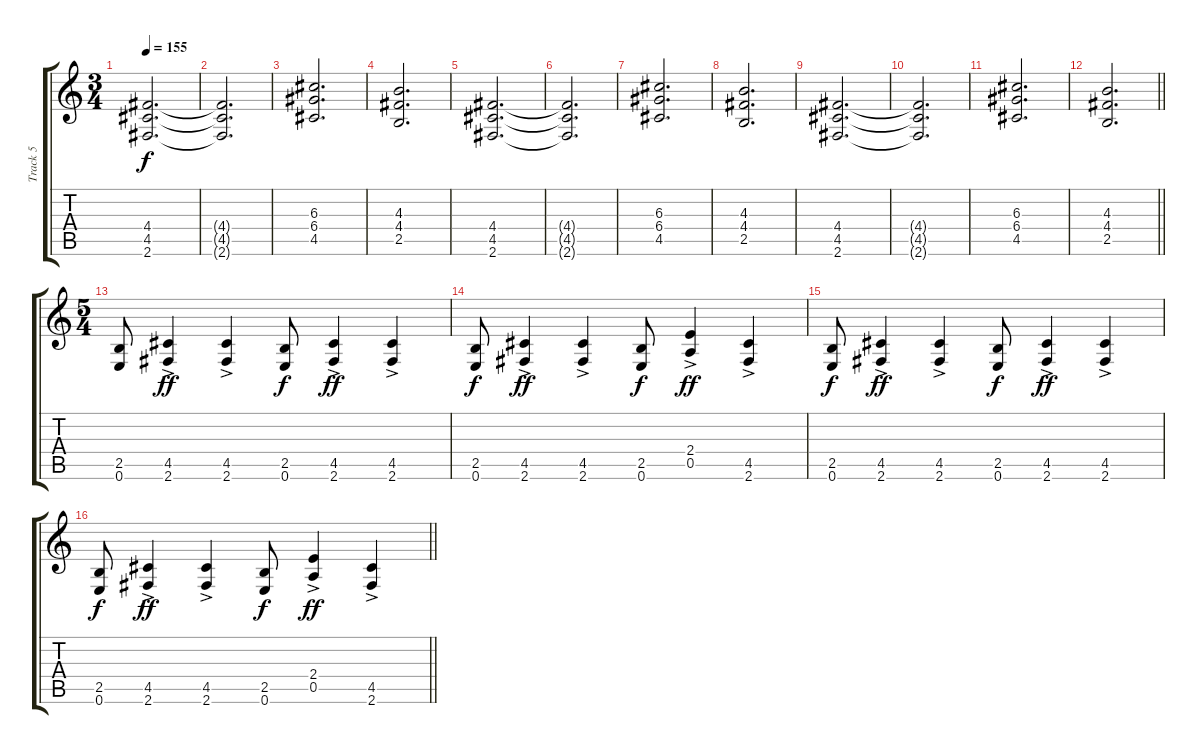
\track ("Track 5" "Track 5") {instrument distortionguitar}
\staff {score tabs}
\tuning (E4 B3 G3 D3 A2 E2) {hide}
\ts (3 4)
\tempo 155
\clef g2
\ks c
(4.4 4.5 2.6).2{d dy f} |
(4.4{t} 4.5{t} 2.6{t}).2{d} |
(6.3 6.4 4.5).2{d} |
(4.3 4.4 2.5).2{d} |
(4.4 4.5 2.6).2{d} |
(4.4{t} 4.5{t} 2.6{t}).2{d} |
(6.3 6.4 4.5).2{d} |
(4.3 4.4 2.5).2{d} |
(4.4 4.5 2.6).2{d} |
(4.4{t} 4.5{t} 2.6{t}).2{d} |
(6.3 6.4 4.5).2{d} |
\barLineRight lightlight
(4.3 4.4 2.5).2{d} |
\ts (5 4)
(2.5 0.6).8 (4.5{ac} 2.6).4{dy ff} (4.5{ac} 2.6).4 (2.5 0.6).8{dy f} (4.5{ac} 2.6).4{dy ff} (4.5{ac} 2.6).4 |
(2.5 0.6).8{dy f} (4.5{ac} 2.6).4{dy ff} (4.5{ac} 2.6).4 (2.5 0.6).8{dy f} (2.4 0.5{ac}).4{dy ff} (4.5{ac} 2.6).4 |
(2.5 0.6).8{dy f} (4.5{ac} 2.6).4{dy ff} (4.5{ac} 2.6).4 (2.5 0.6).8{dy f} (4.5{ac} 2.6).4{dy ff} (4.5{ac} 2.6).4 |
\barLineRight lightlight
(2.5 0.6).8{dy f} (4.5{ac} 2.6).4{dy ff} (4.5{ac} 2.6).4 (2.5 0.6).8{dy f} (2.4 0.5{ac}).4{dy ff} (4.5{ac} 2.6).4
